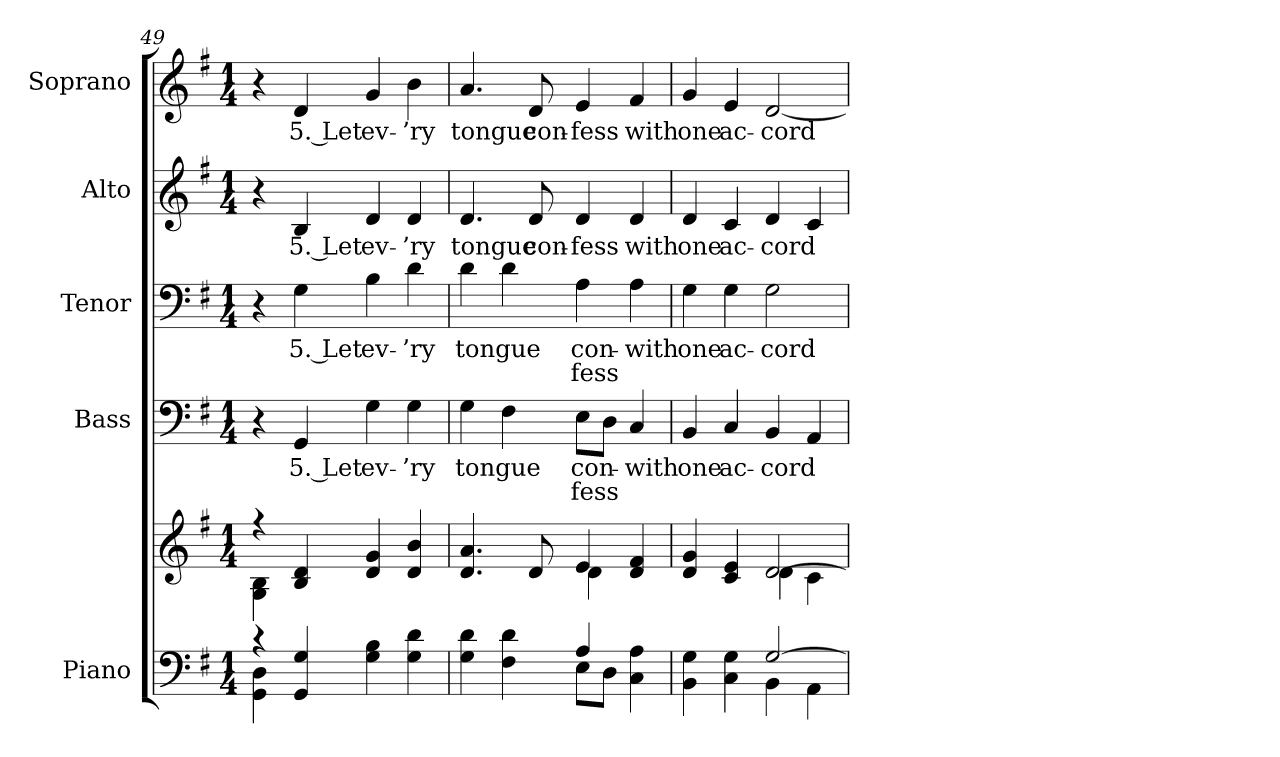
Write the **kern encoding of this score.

**kern	**kern	**kern	**text	**text	**kern	**text	**text	**kern	**text	**kern	**text
*part5	*part5	*part4	*part4	*part4	*part3	*part3	*part3	*part2	*part2	*part1	*part1
*staff6	*staff5	*staff4	*staff4	*staff4	*staff3	*staff3	*staff3	*staff2	*staff2	*staff1	*staff1
*I"Piano	*	*I"Bass	*	*	*I"Tenor	*	*	*I"Alto	*	*I"Soprano	*
*I'Pno.	*	*I'B.	*	*	*I'T.	*	*	*I'A.	*	*I'S.	*
*clefF4	*clefG2	*clefF4	*	*	*clefF4	*	*	*clefG2	*	*clefG2	*
*k[f#]	*k[f#]	*k[f#]	*	*	*k[f#]	*	*	*k[f#]	*	*k[f#]	*
*G:	*G:	*G:	*	*	*G:	*	*	*G:	*	*G:	*
*M1/4	*M1/4	*M1/4	*	*	*M1/4	*	*	*M1/4	*	*M1/4	*
=49	=49	=49	=49	=49	=49	=49	=49	=49	=49	=49	=49
*^	*^	*	*	*	*	*	*	*	*	*	*
4r	4GGi\ 4Di	4r	4Gi\ 4Bi	4r	.	.	4r	.	.	4r	.	4r	.
!	!	!	!	!	!LO:LY:b:color=#000000	!	!	!	!	!	!	!	!
!	!	!	!	!	!	!	!	!LO:LY:b:color=#000000	!	!	!	!	!
!	!	!	!	!	!	!	!	!	!	!	!LO:LY:b:color=#000000	!	!
!	!	!	!	!	!	!	!	!	!	!	!	!	!LO:LY:b:color=#000000
4GGi/ 4Gi	4ryy	4Bi/ 4di	4ryy	4GGi/	5. Let	.	4Gi\	5. Let	.	4Bi/	5. Let	4di/	5. Let
!	!	!	!	!	!LO:LY:b:color=#000000	!	!	!	!	!	!	!	!
!	!	!	!	!	!	!	!	!LO:LY:b:color=#000000	!	!	!	!	!
!	!	!	!	!	!	!	!	!	!	!	!LO:LY:b:color=#000000	!	!
!	!	!	!	!	!	!	!	!	!	!	!	!	!LO:LY:b:color=#000000
4Gi\ 4Bi	2ryy	4di/ 4gi	2ryy	4Gi\	ev-	.	4Bi\	ev-	.	4di/	ev-	4gi/	ev-
!	!	!	!	!	!LO:LY:b:color=#000000	!	!	!	!	!	!	!	!
!	!	!	!	!	!	!	!	!LO:LY:b:color=#000000	!	!	!	!	!
!	!	!	!	!	!	!	!	!	!	!	!LO:LY:b:color=#000000	!	!
!	!	!	!	!	!	!	!	!	!	!	!	!	!LO:LY:b:color=#000000
4Gi\ 4di	.	4di/ 4bi	.	4Gi\	-’ry	.	4di\	-’ry	.	4di/	-’ry	4bi\	-’ry
=50	=50	=50	=50	=50	=50	=50	=50	=50	=50	=50	=50	=50	=50
!	!	!	!	!	!LO:LY:b:color=#000000	!	!	!	!	!	!	!	!
!	!	!	!	!	!	!	!	!LO:LY:b:color=#000000	!	!	!	!	!
!	!	!	!	!	!	!	!	!	!	!	!LO:LY:b:color=#000000	!	!
!	!	!	!	!	!	!	!	!	!	!	!	!	!LO:LY:b:color=#000000
4Gi\ 4di	2ryy	4.di/ 4.ai	2ryy	4Gi\	tongue	.	4di\	tongue	.	4.di/	tongue	4.ai/	tongue
4F#i\ 4di	.	.	.	4F#i\	.	.	4di\	.	.	.	.	.	.
!	!	!	!	!	!	!	!	!	!	!	!LO:LY:b:color=#000000	!	!
!	!	!	!	!	!	!	!	!	!	!	!	!	!LO:LY:b:color=#000000
.	.	8di/	.	.	.	.	.	.	.	8di/	con-	8di/	con-
!	!	!	!	!	!LO:LY:b:color=#000000	!LO:LY:b:color=#000000	!	!	!	!	!	!	!
!	!	!	!	!	!	!	!	!LO:LY:b:color=#000000	!LO:LY:b:color=#000000	!	!	!	!
!	!	!	!	!	!	!	!	!	!	!	!LO:LY:b:color=#000000	!	!
!	!	!	!	!	!	!	!	!	!	!	!	!	!LO:LY:b:color=#000000
4Ai/	8Ei\L	4ei/	4di\	8Ei\L	con-	-fess	4Ai\	con-	-fess	4di/	-fess	4ei/	-fess
.	8Di\J	.	.	8Di\J	.	.	.	.	.	.	.	.	.
!	!	!	!	!	!LO:LY:b:color=#000000	!	!	!	!	!	!	!	!
!	!	!	!	!	!	!	!	!LO:LY:b:color=#000000	!	!	!	!	!
!	!	!	!	!	!	!	!	!	!	!	!LO:LY:b:color=#000000	!	!
!	!	!	!	!	!	!	!	!	!	!	!	!	!LO:LY:b:color=#000000
4Ci\ 4Ai	4ryy	4di/ 4f#i	4ryy	4Ci/	with	.	4Ai\	with	.	4di/	with	4f#i/	with
!!LO:PB:g=z
=51	=51	=51	=51	=51	=51	=51	=51	=51	=51	=51	=51	=51	=51
!	!	!	!	!	!LO:LY:b:color=#000000	!	!	!	!	!	!	!	!
!	!	!	!	!	!	!	!	!LO:LY:b:color=#000000	!	!	!	!	!
!	!	!	!	!	!	!	!	!	!	!	!LO:LY:b:color=#000000	!	!
!	!	!	!	!	!	!	!	!	!	!	!	!	!LO:LY:b:color=#000000
4BBi\ 4Gi	2ryy	4di/ 4gi	2ryy	4BBi/	one	.	4Gi\	one	.	4di/	one	4gi/	one
!	!	!	!	!	!LO:LY:b:color=#000000	!	!	!	!	!	!	!	!
!	!	!	!	!	!	!	!	!LO:LY:b:color=#000000	!	!	!	!	!
!	!	!	!	!	!	!	!	!	!	!	!LO:LY:b:color=#000000	!	!
!	!	!	!	!	!	!	!	!	!	!	!	!	!LO:LY:b:color=#000000
4Ci\ 4Gi	.	4ci/ 4ei	.	4Ci/	ac-	.	4Gi\	ac-	.	4ci/	ac-	4ei/	ac-
!	!	!	!	!	!LO:LY:b:color=#000000	!	!	!	!	!	!	!	!
!	!	!	!	!	!	!	!	!LO:LY:b:color=#000000	!	!	!	!	!
!	!	!	!	!	!	!	!	!	!	!	!LO:LY:b:color=#000000	!	!
!	!	!	!	!	!	!	!	!	!	!	!	!	!LO:LY:b:color=#000000
[>2Gi/	4BBi\	[>2di/	4di\	4BBi/	-cord	.	2Gi\	-cord	.	4di/	-cord	[<2di/	-cord
.	4AAi\	.	4ci\	4AAi/	.	.	.	.	.	4ci/	.	.	.
*v	*v	*	*	*	*	*	*	*	*	*	*	*	*
*	*v	*v	*	*	*	*	*	*	*	*	*	*
=	=	=	=	=	=	=	=	=	=	=	=
*-	*-	*-	*-	*-	*-	*-	*-	*-	*-	*-	*-
